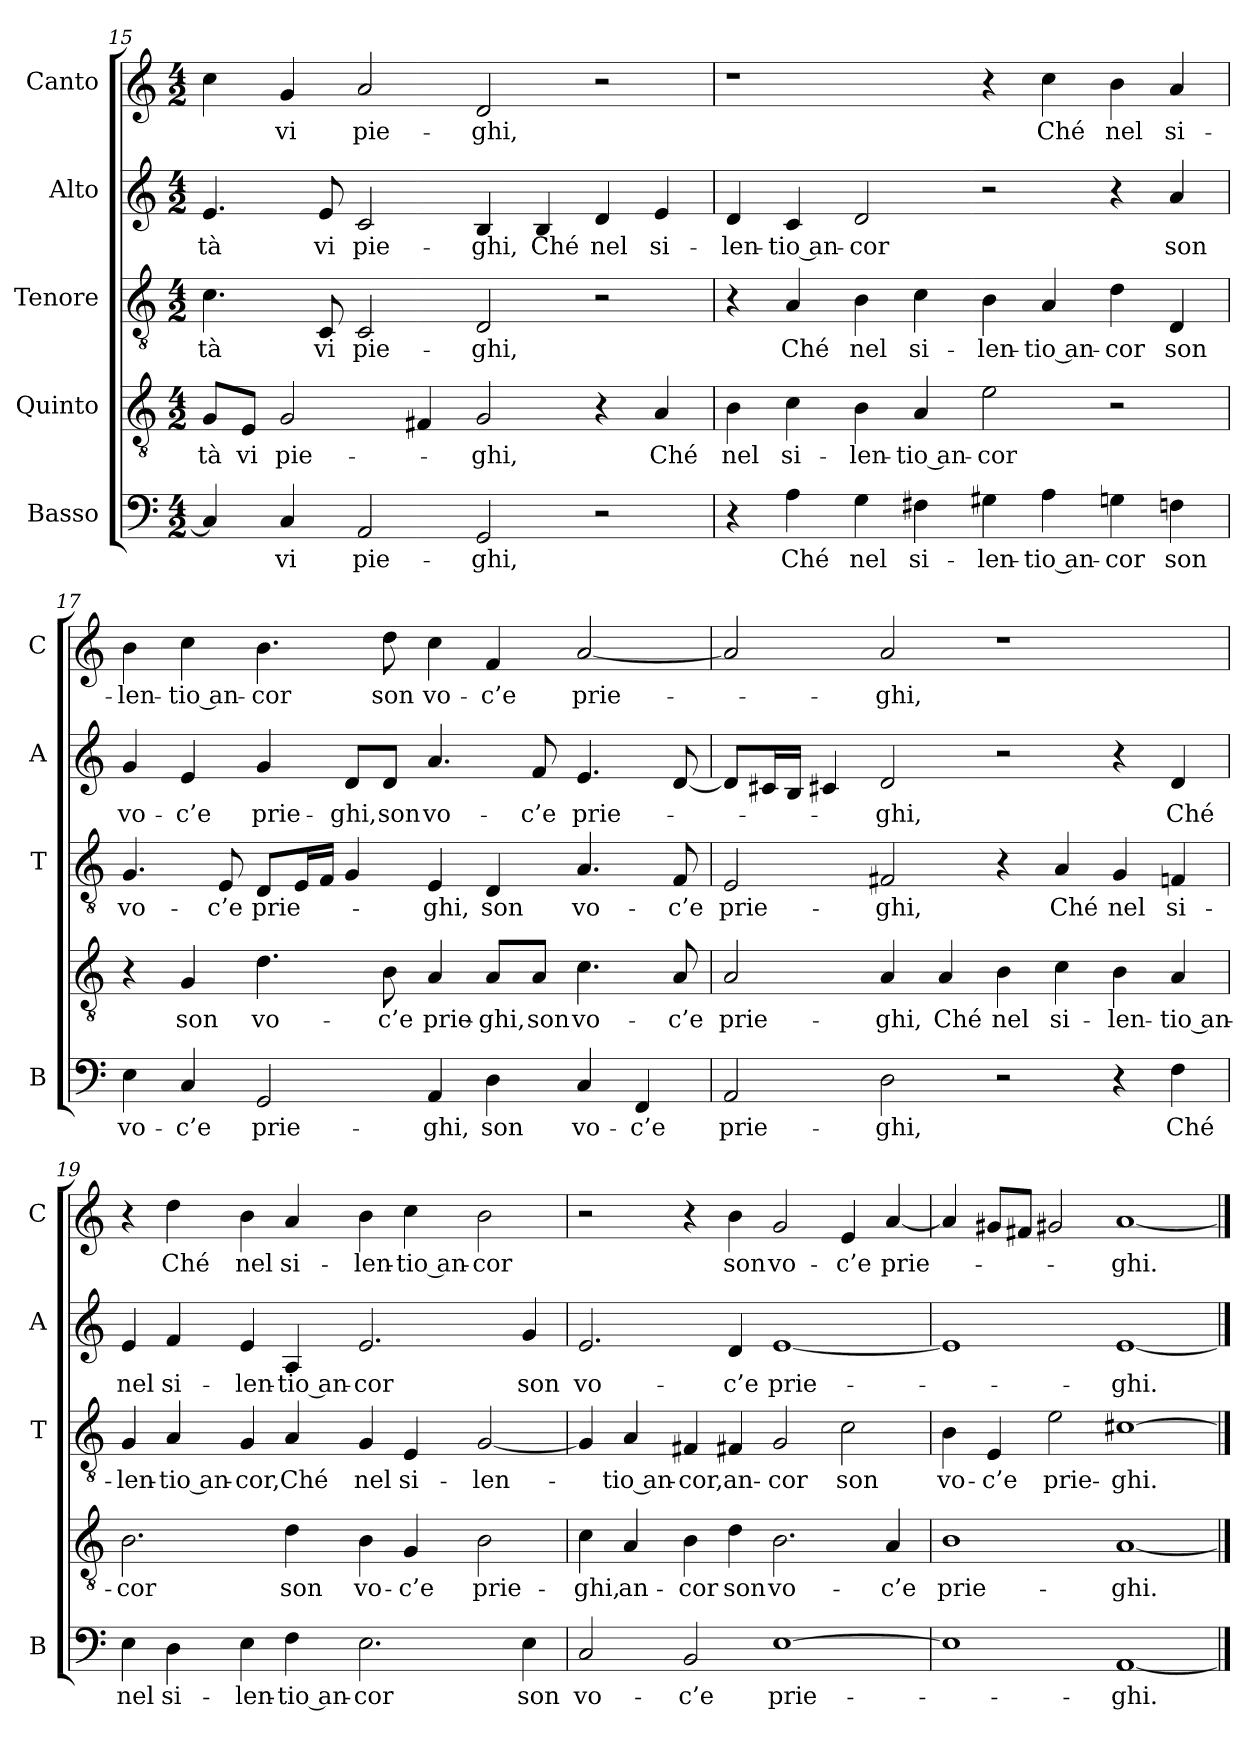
**kern	**text	**kern	**text	**kern	**text	**kern	**text	**kern	**text
*part5	*part5	*part4	*part4	*part3	*part3	*part2	*part2	*part1	*part1
*staff5	*staff5	*staff4	*staff4	*staff3	*staff3	*staff2	*staff2	*staff1	*staff1
*I"Basso	*	*I"Quinto	*	*I"Tenore	*	*I"Alto	*	*I"Canto	*
*I'B	*	*	*	*I'T	*	*I'A	*	*I'C	*
*clefF4	*	*clefGv2	*	*clefGv2	*	*clefG2	*	*clefG2	*
*k[]	*	*k[]	*	*k[]	*	*k[]	*	*k[]	*
*M4/2	*	*M4/2	*	*M4/2	*	*M4/2	*	*M4/2	*
=15	=15	=15	=15	=15	=15	=15	=15	=15	=15
4C]	.	8GL	-tà	4.c	-tà	4.e	-tà	4cc	.
.	.	8EJ	vi	.	.	.	.	.	.
4C	vi	2G	pie-	.	.	.	.	4g	vi
.	.	.	.	8C	vi	8e	vi	.	.
2AA	pie-	.	.	2C	pie-	2c	pie-	2a	pie-
.	.	4F#X	.	.	.	.	.	.	.
2GG	-ghi,	2G	-ghi,	2D	-ghi,	4B	-ghi,	2d	-ghi,
.	.	.	.	.	.	4B	Ché	.	.
2r	.	4r	.	2r	.	4d	nel	2r	.
.	.	4A	Ché	.	.	4e	si-	.	.
=16	=16	=16	=16	=16	=16	=16	=16	=16	=16
4r	.	4B	nel	4r	.	4d	-len-	1r	.
4A	Ché	4c	si-	4A	Ché	4c	-tio an-	.	.
4G	nel	4B	-len-	4B	nel	2d	-cor	.	.
4F#X	si-	4A	-tio an-	4c	si-	.	.	.	.
4G#X	-len-	2e	-cor	4B	-len-	2r	.	4r	.
4A	-tio an-	.	.	4A	-tio an-	.	.	4cc	Ché
4Gn	-cor	2r	.	4d	-cor	4r	.	4b	nel
4Fn	son	.	.	4D	son	4a	son	4a	si-
=17	=17	=17	=17	=17	=17	=17	=17	=17	=17
4E	vo-	4r	.	4.G	vo-	4g	vo-	4b	-len-
4C	-c’e	4G	son	.	.	4e	-c’e	4cc	-tio an-
.	.	.	.	8E	-c’e	.	.	.	.
2GG	prie-	4.d	vo-	8DL	prie-	4g	prie-	4.b	-cor
.	.	.	.	16EL	.	.	.	.	.
.	.	.	.	16FJJ	.	.	.	.	.
.	.	.	.	4G	.	8dL	-ghi,	.	.
.	.	8B	-c’e	.	.	8dJ	son	8dd	son
4AA	-ghi,	4A	prie-	4E	-ghi,	4.a	vo-	4cc	vo-
4D	son	8AL	-ghi,	4D	son	.	.	4f	-c’e
.	.	8AJ	son	.	.	8f	-c’e	.	.
4C	vo-	4.c	vo-	4.A	vo-	4.e	prie-	[2a	prie-
4FF	-c’e	.	.	.	.	.	.	.	.
.	.	8A	-c’e	8F	-c’e	[8d	.	.	.
=18	=18	=18	=18	=18	=18	=18	=18	=18	=18
2AA	prie-	2A	prie-	2E	prie-	8dL]	.	2a]	.
.	.	.	.	.	.	16c#XL	.	.	.
.	.	.	.	.	.	16BJJ	.	.	.
.	.	.	.	.	.	4c#X	.	.	.
2D	-ghi,	4A	-ghi,	2F#X	-ghi,	2d	-ghi,	2a	-ghi,
.	.	4A	Ché	.	.	.	.	.	.
2r	.	4B	nel	4r	.	2r	.	1r	.
.	.	4c	si-	4A	Ché	.	.	.	.
4r	.	4B	-len-	4G	nel	4r	.	.	.
4F	Ché	4A	-tio an-	4Fn	si-	4d	Ché	.	.
=19	=19	=19	=19	=19	=19	=19	=19	=19	=19
4E	nel	2.B	-cor	4G	-len-	4e	nel	4r	.
4D	si-	.	.	4A	-tio an-	4f	si-	4dd	Ché
4E	-len-	.	.	4G	-cor,	4e	-len-	4b	nel
4F	-tio an-	4d	son	4A	Ché	4A	-tio an-	4a	si-
2.E	-cor	4B	vo-	4G	nel	2.e	-cor	4b	-len-
.	.	4G	-c’e	4E	si-	.	.	4cc	-tio an-
.	.	2B	prie-	[2G	-len-	.	.	2b	-cor
4E	son	.	.	.	.	4g	son	.	.
=20	=20	=20	=20	=20	=20	=20	=20	=20	=20
2C	vo-	4c	-ghi,	4G]	.	2.e	vo-	2r	.
.	.	4A	an-	4A	-tio an-	.	.	.	.
2BB	-c’e	4B	-cor	4F#X	-cor,	.	.	4r	.
.	.	4d	son	4F#X	an-	4d	-c’e	4b	son
[1E	prie-	2.B	vo-	2G	-cor	[1e	prie-	2g	vo-
.	.	.	.	2c	son	.	.	4e	-c’e
.	.	4A	-c’e	.	.	.	.	[4a	prie-
=21	=21	=21	=21	=21	=21	=21	=21	=21	=21
1E]	.	1B	prie-	4B	vo-	1e]	.	4a]	.
.	.	.	.	4E	-c’e	.	.	8g#XL	.
.	.	.	.	.	.	.	.	8f#XJ	.
.	.	.	.	2e	prie-	.	.	2g#X	.
[1AA	-ghi.	[1A	-ghi.	[1c#X	-ghi.	[1e	-ghi.	[1a	-ghi.
==	==	==	==	==	==	==	==	==	==
*-	*-	*-	*-	*-	*-	*-	*-	*-	*-
